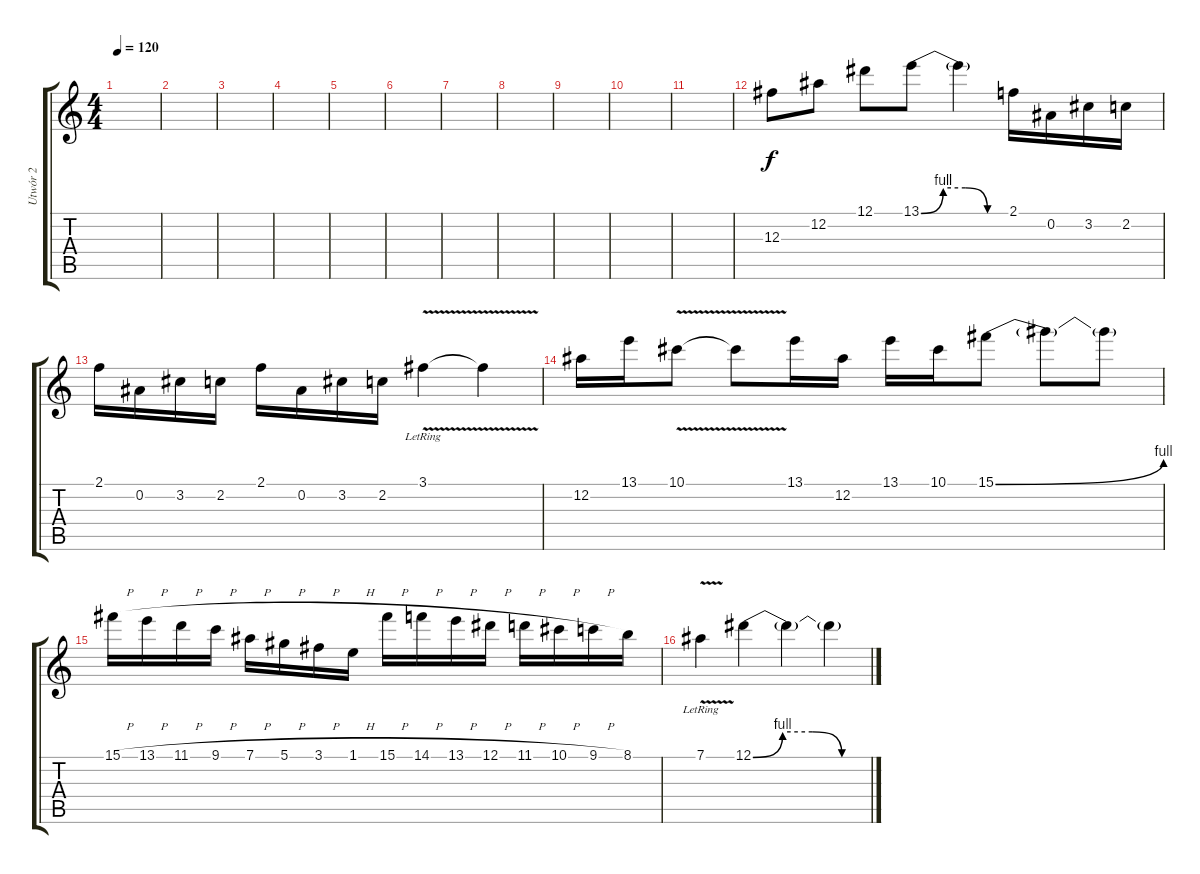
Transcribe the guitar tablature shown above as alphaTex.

\track ("Utwór 2" "Utwór 2") {instrument acousticguitarnylon}
\staff {score tabs}
\tuning (Eb4 Bb3 Gb3 Db3 Ab2 Eb2) {hide}
\ts (4 4)
\tempo 120
\clef g2
\ks c
|
|
|
|
|
|
|
|
|
|
|
12.3.8 12.2.8 12.1.8 13.1{be (custom 0 0 15 4 30 4 45 0 60 0)}.8 13.1{t}.4 2.1.16 0.2.16 3.2.16 2.2.16 |
2.1.16 0.2.16 3.2.16 2.2.16 2.1.16 0.2.16 3.2.16 2.2.16 3.1{v lr}.4 3.1{t}.4 |
12.2.16 13.1.16 10.1{v}.8 10.1{t}.8 13.1.16 12.2.16 13.1.16 10.1.16 15.1{be (bend 0 0 60 4)}.8 15.1{t}.8 15.1{t}.8 |
15.1{h}.16 13.1{h}.16 11.1{h}.16 9.1{h}.16 7.1{h}.16 5.1{h}.16 3.1{h}.16 1.1{h}.16 15.1{h}.16 14.1{h}.16 13.1{h}.16 12.1{h}.16 11.1{h}.16 10.1{h}.16 9.1{h}.16 8.1.16 |
7.1{v lr}.4 12.1{be (custom 0 0 15 4 30 4 45 0 60 0)}.4 12.1{t}.4 12.1{t}.4
